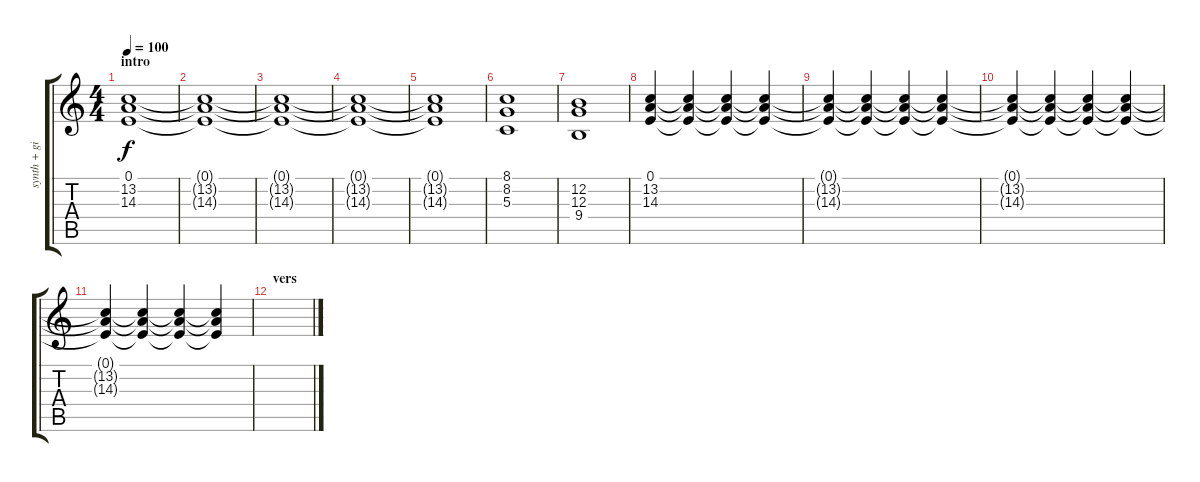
\track ("synth + gitarr" "synth + gi") {instrument stringensemble1}
\staff {score tabs}
\tuning (E4 B3 G3 D3 A2 E2) {hide}
\ts (4 4)
\section ("" "intro")
\tempo 100
\clef g2
\ks c
(0.1 13.2 14.3).1{dy f volume 2 instrument stringensemble1} |
(0.1{t} 13.2{t} 14.3{t}).1{volume 8} |
(0.1{t} 13.2{t} 14.3{t}).1 |
(0.1{t} 13.2{t} 14.3{t}).1 |
(0.1{t} 13.2{t} 14.3{t}).1 |
(8.1 8.2 5.3).1{volume 10} |
(12.2 12.3 9.4).1 |
(0.1 13.2 14.3).4{volume 8} (0.1{t} 13.2{t} 14.3{t}).4{volume 6} (0.1{t} 13.2{t} 14.3{t}).4{volume 7} (0.1{t} 13.2{t} 14.3{t}).4 |
(0.1{t} 13.2{t} 14.3{t}).4{volume 8} (0.1{t} 13.2{t} 14.3{t}).4{volume 6} (0.1{t} 13.2{t} 14.3{t}).4{volume 7} (0.1{t} 13.2{t} 14.3{t}).4 |
(0.1{t} 13.2{t} 14.3{t}).4{volume 8} (0.1{t} 13.2{t} 14.3{t}).4{volume 6} (0.1{t} 13.2{t} 14.3{t}).4{volume 7} (0.1{t} 13.2{t} 14.3{t}).4 |
(0.1{t} 13.2{t} 14.3{t}).4{volume 8} (0.1{t} 13.2{t} 14.3{t}).4{volume 6} (0.1{t} 13.2{t} 14.3{t}).4{volume 7} (0.1{t} 13.2{t} 14.3{t}).4 |
\section ("" "vers")
